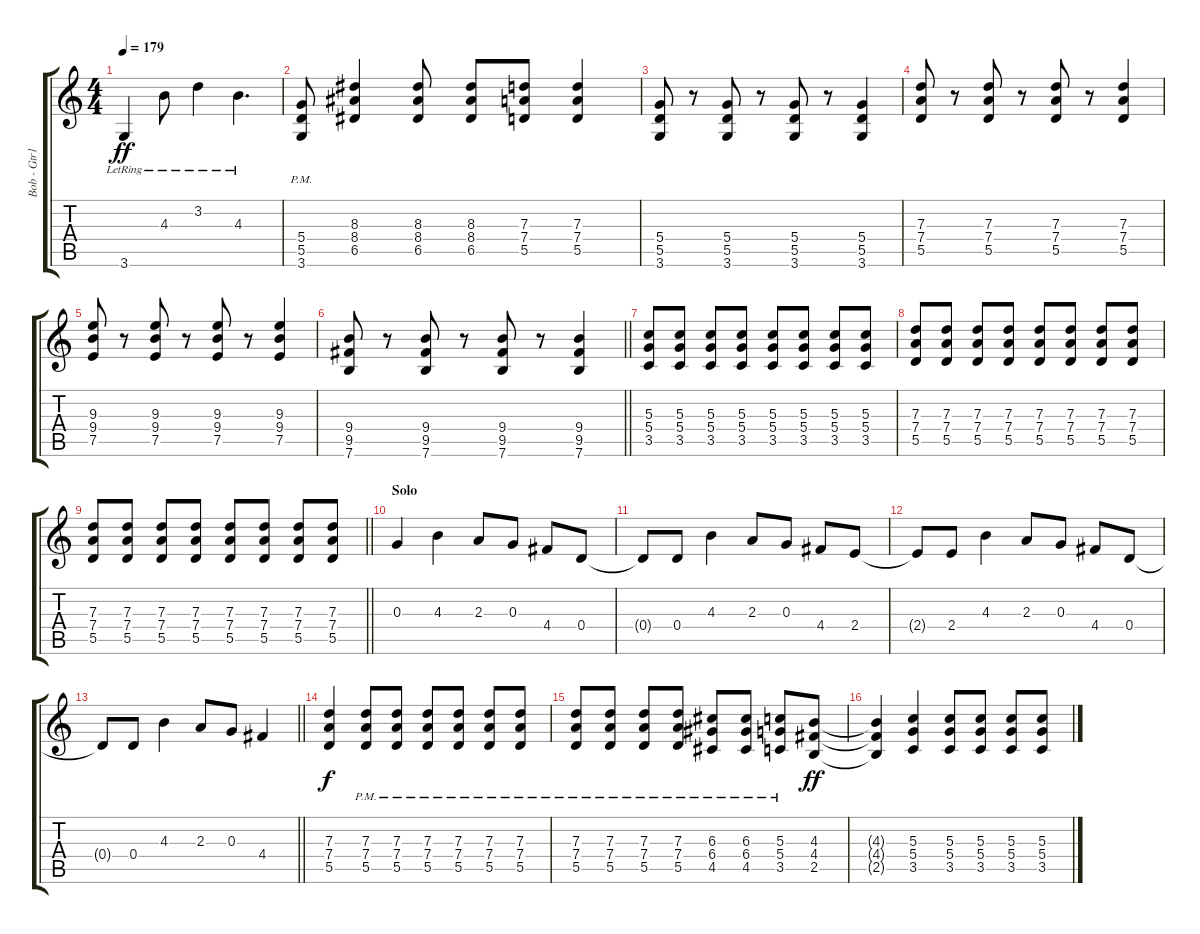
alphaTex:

\track ("Bob - Gtr1" "Bob - Gtr1") {instrument overdrivenguitar}
\staff {score tabs}
\tuning (E4 B3 G3 D3 A2 E2) {hide}
\ts (4 4)
\tempo 179
\clef g2
\ks c
3.6{lr}.4{dy ff} 4.3{lr}.8 3.2{lr}.4 4.3{lr}.4{d} |
(5.4{pm} 5.5{pm} 3.6{pm}).8 (8.3 8.4 6.5).4 (8.3 8.4 6.5).8 (8.3 8.4 6.5).8 (7.3 7.4 5.5).8 (7.3 7.4 5.5).4 |
(5.4 5.5 3.6).8 r.8 (5.4 5.5 3.6).8 r.8 (5.4 5.5 3.6).8 r.8 (5.4 5.5 3.6).4 |
(7.3 7.4 5.5).8 r.8 (7.3 7.4 5.5).8 r.8 (7.3 7.4 5.5).8 r.8 (7.3 7.4 5.5).4 |
(9.3 9.4 7.5).8 r.8 (9.3 9.4 7.5).8 r.8 (9.3 9.4 7.5).8 r.8 (9.3 9.4 7.5).4 |
\barLineRight lightlight
(9.4 9.5 7.6).8 r.8 (9.4 9.5 7.6).8 r.8 (9.4 9.5 7.6).8 r.8 (9.4 9.5 7.6).4 |
(5.3 5.4 3.5).8 (5.3 5.4 3.5).8 (5.3 5.4 3.5).8 (5.3 5.4 3.5).8 (5.3 5.4 3.5).8 (5.3 5.4 3.5).8 (5.3 5.4 3.5).8 (5.3 5.4 3.5).8 |
(7.3 7.4 5.5).8 (7.3 7.4 5.5).8 (7.3 7.4 5.5).8 (7.3 7.4 5.5).8 (7.3 7.4 5.5).8 (7.3 7.4 5.5).8 (7.3 7.4 5.5).8 (7.3 7.4 5.5).8 |
\barLineRight lightlight
(7.3 7.4 5.5).8 (7.3 7.4 5.5).8 (7.3 7.4 5.5).8 (7.3 7.4 5.5).8 (7.3 7.4 5.5).8 (7.3 7.4 5.5).8 (7.3 7.4 5.5).8 (7.3 7.4 5.5).8 |
\section ("" "Solo")
0.3.4 4.3.4 2.3.8 0.3.8 4.4.8 0.4.8 |
0.4{t}.8 0.4.8 4.3.4 2.3.8 0.3.8 4.4.8 2.4.8 |
2.4{t}.8 2.4.8 4.3.4 2.3.8 0.3.8 4.4.8 0.4.8 |
\barLineRight lightlight
0.4{t}.8 0.4.8 4.3.4 2.3.8 0.3.8 4.4.4 |
(7.3 7.4 5.5).4{dy f} (7.3{pm} 7.4{pm} 5.5{pm}).8 (7.3{pm} 7.4{pm} 5.5{pm}).8 (7.3{pm} 7.4{pm} 5.5{pm}).8 (7.3{pm} 7.4{pm} 5.5{pm}).8 (7.3{pm} 7.4{pm} 5.5{pm}).8 (7.3{pm} 7.4{pm} 5.5{pm}).8 |
(7.3{pm} 7.4{pm} 5.5{pm}).8 (7.3{pm} 7.4{pm} 5.5{pm}).8 (7.3{pm} 7.4{pm} 5.5{pm}).8 (7.3{pm} 7.4{pm} 5.5{pm}).8 (6.3{pm} 6.4{pm} 4.5{pm}).8 (6.3{pm} 6.4{pm} 4.5{pm}).8 (5.3{pm} 5.4{pm} 3.5{pm}).8 (4.3 4.4 2.5).8{dy ff} |
(4.3{t} 4.4{t} 2.5{t}).4 (5.3 5.4 3.5).4 (5.3 5.4 3.5).8 (5.3 5.4 3.5).8 (5.3 5.4 3.5).8 (5.3 5.4 3.5).8
